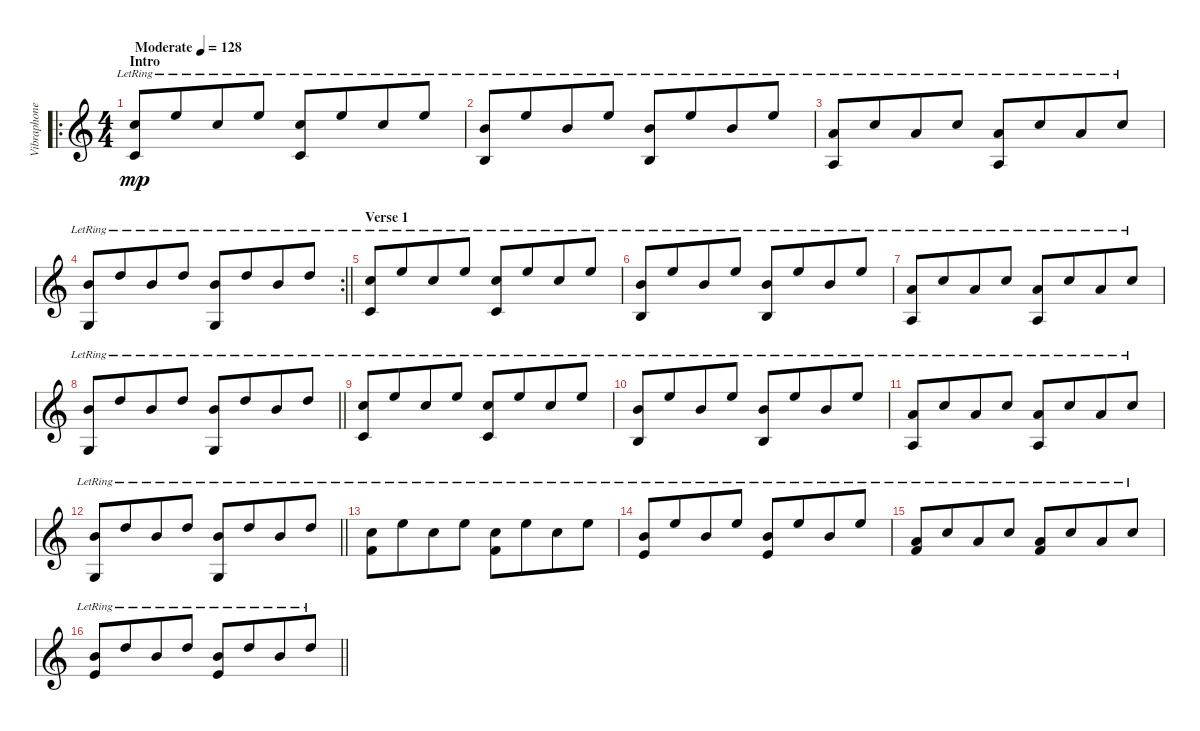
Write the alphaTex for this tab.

\track ("Vibraphone" "Vibraphone") {instrument vibraphone}
\staff {score}
\tuning (E4 B3 G3 D3 A2 E2) {hide}
\ro
\ts (4 4)
\section ("" "Intro")
\tempo (128 "Moderate")
\clef g2
\ks c
(13.2{lr} 15.5{lr}).8{dy mp instrument vibraphone} 12.1{lr}.8{beam merge} 13.2{lr}.8 12.1{lr}.8 (13.2{lr} 15.5{lr}).8 12.1{lr}.8{beam merge} 13.2{lr}.8 12.1{lr}.8 |
(12.2{lr} 14.5{lr}).8 12.1{lr}.8{beam merge} 12.2{lr}.8 12.1{lr}.8 (12.2{lr} 14.5{lr}).8 12.1{lr}.8{beam merge} 12.2{lr}.8 12.1{lr}.8 |
(10.2{lr} 12.5{lr}).8 8.1{lr}.8{beam merge} 10.2{lr}.8 8.1{lr}.8 (10.2{lr} 12.5{lr}).8 8.1{lr}.8{beam merge} 10.2{lr}.8 8.1{lr}.8 |
\rc 2
\barLineRight lightlight
(12.2{lr} 10.5{lr}).8 10.1{lr}.8{beam merge} 12.2{lr}.8 10.1{lr}.8 (12.2{lr} 10.5{lr}).8 10.1{lr}.8{beam merge} 12.2{lr}.8 10.1{lr}.8 |
\section ("" "Verse 1")
(13.2{lr} 15.5{lr}).8 12.1{lr}.8{beam merge} 13.2{lr}.8 12.1{lr}.8 (13.2{lr} 15.5{lr}).8 12.1{lr}.8{beam merge} 13.2{lr}.8 12.1{lr}.8 |
(12.2{lr} 14.5{lr}).8 12.1{lr}.8{beam merge} 12.2{lr}.8 12.1{lr}.8 (12.2{lr} 14.5{lr}).8 12.1{lr}.8{beam merge} 12.2{lr}.8 12.1{lr}.8 |
(10.2{lr} 12.5{lr}).8 8.1{lr}.8{beam merge} 10.2{lr}.8 8.1{lr}.8 (10.2{lr} 12.5{lr}).8 8.1{lr}.8{beam merge} 10.2{lr}.8 8.1{lr}.8 |
\barLineRight lightlight
(12.2{lr} 10.5{lr}).8 10.1{lr}.8{beam merge} 12.2{lr}.8 10.1{lr}.8 (12.2{lr} 10.5{lr}).8 10.1{lr}.8{beam merge} 12.2{lr}.8 10.1{lr}.8 |
(13.2{lr} 15.5{lr}).8 12.1{lr}.8{beam merge} 13.2{lr}.8 12.1{lr}.8 (13.2{lr} 15.5{lr}).8 12.1{lr}.8{beam merge} 13.2{lr}.8 12.1{lr}.8 |
(12.2{lr} 14.5{lr}).8 12.1{lr}.8{beam merge} 12.2{lr}.8 12.1{lr}.8 (12.2{lr} 14.5{lr}).8 12.1{lr}.8{beam merge} 12.2{lr}.8 12.1{lr}.8 |
(10.2{lr} 12.5{lr}).8 8.1{lr}.8{beam merge} 10.2{lr}.8 8.1{lr}.8 (10.2{lr} 12.5{lr}).8 8.1{lr}.8{beam merge} 10.2{lr}.8 8.1{lr}.8 |
\barLineRight lightlight
(12.2{lr} 10.5{lr}).8 10.1{lr}.8{beam merge} 12.2{lr}.8 10.1{lr}.8 (12.2{lr} 10.5{lr}).8 10.1{lr}.8{beam merge} 12.2{lr}.8 10.1{lr}.8 |
\section ("" "")
(13.2{lr} 15.4{lr}).8 12.1{lr}.8{beam merge} 13.2{lr}.8 12.1{lr}.8 (13.2{lr} 15.4{lr}).8 12.1{lr}.8{beam merge} 13.2{lr}.8 12.1{lr}.8 |
(12.2{lr} 14.4{lr}).8 12.1{lr}.8{beam merge} 12.2{lr}.8 12.1{lr}.8 (12.2{lr} 14.4{lr}).8 12.1{lr}.8{beam merge} 12.2{lr}.8 12.1{lr}.8 |
(10.2{lr} 15.4{lr}).8 8.1{lr}.8{beam merge} 10.2{lr}.8 8.1{lr}.8 (10.2{lr} 15.4{lr}).8 8.1{lr}.8{beam merge} 10.2{lr}.8 8.1{lr}.8 |
\barLineRight lightlight
(12.2{lr} 14.4{lr}).8 10.1{lr}.8{beam merge} 12.2{lr}.8 10.1{lr}.8 (12.2{lr} 14.4{lr}).8 10.1{lr}.8{beam merge} 12.2{lr}.8 10.1{lr}.8
